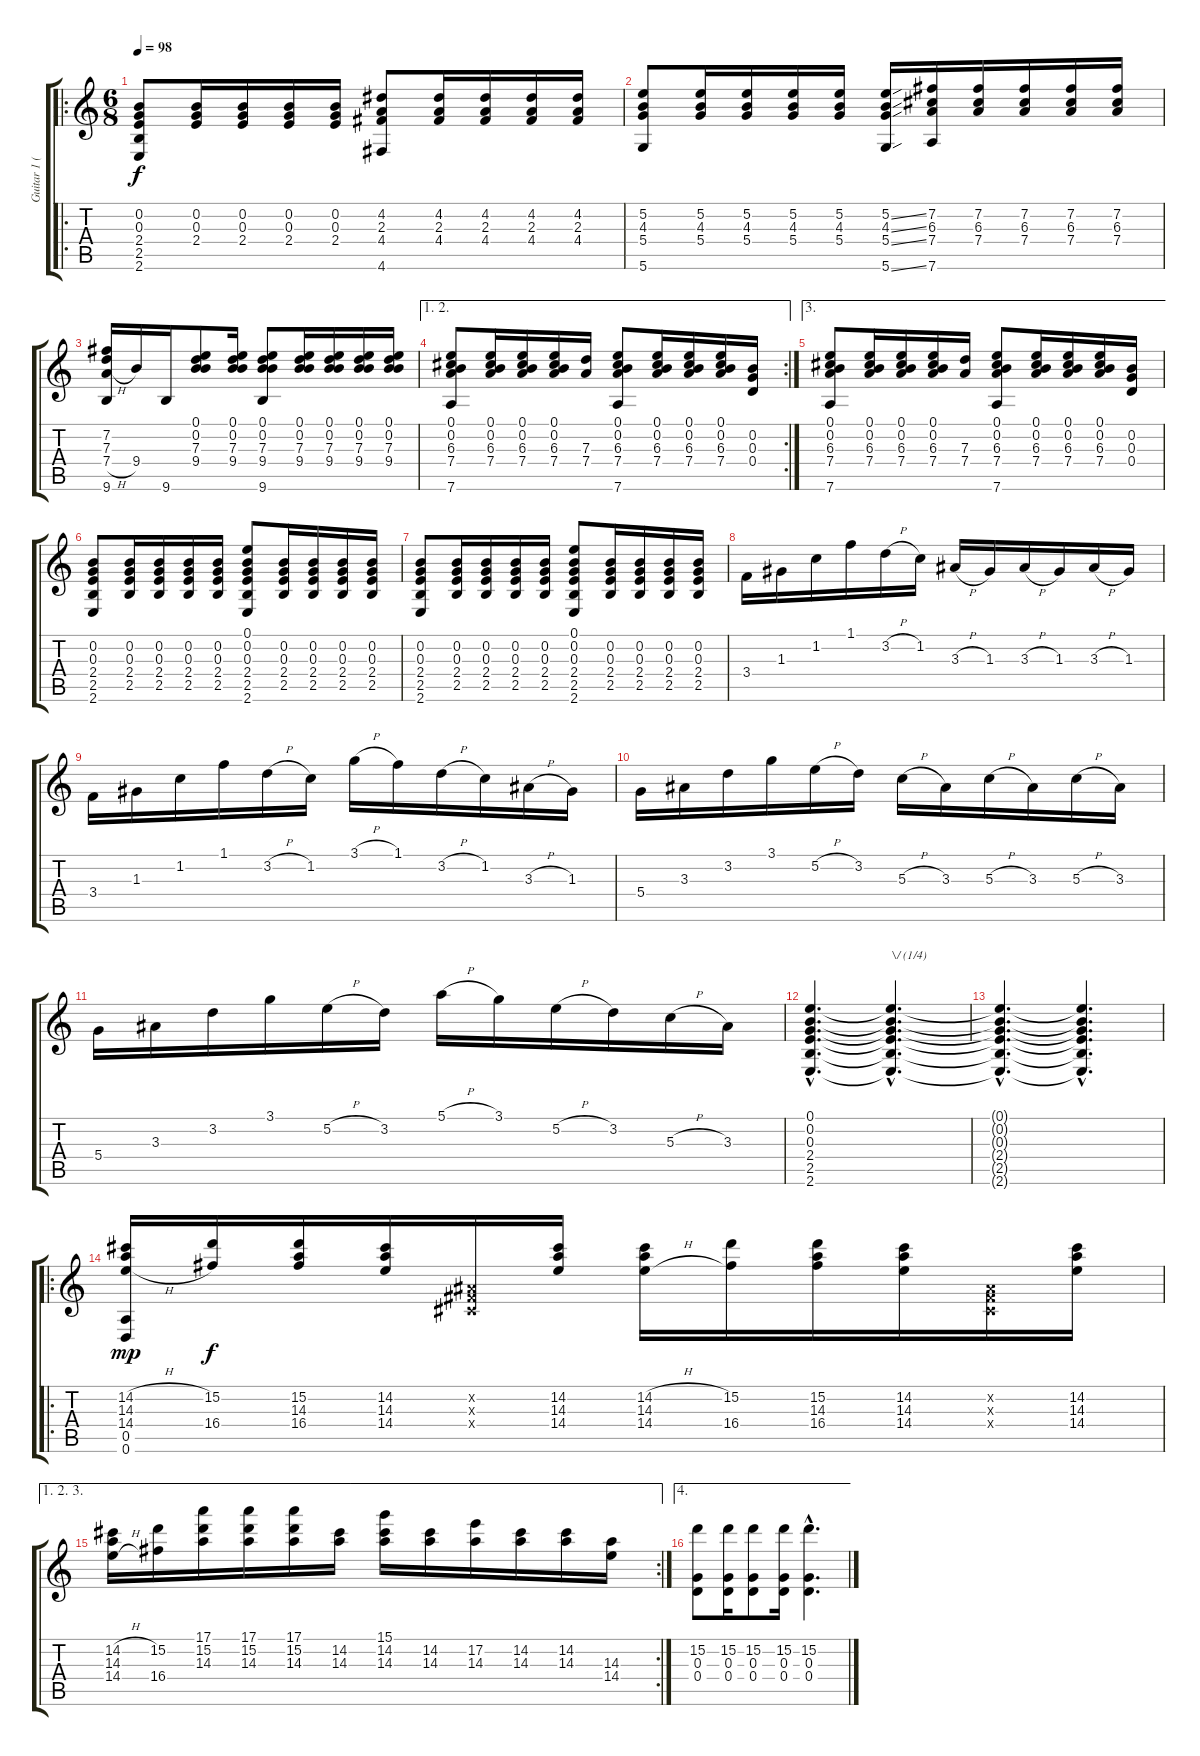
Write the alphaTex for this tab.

\track ("Guitar 1 (electric)" "Guitar 1 (") {instrument electricguitarclean}
\staff {score tabs}
\tuning (E4 B3 G3 D3 A2 D2) {hide}
\ro
\ts (6 8)
\tempo 98
\clef g2
\ks c
(0.2 0.3 2.4 2.5 2.6).8{dy f} (0.2 0.3 2.4).16 (0.2 0.3 2.4).16 (0.2 0.3 2.4).16 (0.2 0.3 2.4).16 (4.2 2.3 4.4 4.6).8 (4.2 2.3 4.4).16 (4.2 2.3 4.4).16 (4.2 2.3 4.4).16 (4.2 2.3 4.4).16 |
(5.2 4.3 5.4 5.6).8 (5.2 4.3 5.4).16 (5.2 4.3 5.4).16 (5.2 4.3 5.4).16 (5.2 4.3 5.4).16 (5.2{ss} 4.3{ss} 5.4{ss} 5.6{ss}).16 (7.2 6.3 7.4 7.6).16 (7.2 6.3 7.4).16 (7.2 6.3 7.4).16 (7.2 6.3 7.4).16 (7.2 6.3 7.4).16 |
(7.2 7.3 7.4{h} 9.6).16 9.4.16 9.6.16 (0.1 0.2 7.3 9.4).8 (0.1 0.2 7.3 9.4).16 (0.1 0.2 7.3 9.4 9.6).8 (0.1 0.2 7.3 9.4).16 (0.1 0.2 7.3 9.4).16 (0.1 0.2 7.3 9.4).16 (0.1 0.2 7.3 9.4).16 |
\ae (1 2)
\rc 2
(0.1 0.2 6.3 7.4 7.6).8 (0.1 0.2 6.3 7.4).16 (0.1 0.2 6.3 7.4).16 (0.1 0.2 6.3 7.4).16 (7.3 7.4).16 (0.1 0.2 6.3 7.4 7.6).8 (0.1 0.2 6.3 7.4).16 (0.1 0.2 6.3 7.4).16 (0.1 0.2 6.3 7.4).16 (0.2 0.3 0.4).16 |
\ae 3
(0.1 0.2 6.3 7.4 7.6).8 (0.1 0.2 6.3 7.4).16 (0.1 0.2 6.3 7.4).16 (0.1 0.2 6.3 7.4).16 (7.3 7.4).16 (0.1 0.2 6.3 7.4 7.6).8 (0.1 0.2 6.3 7.4).16 (0.1 0.2 6.3 7.4).16 (0.1 0.2 6.3 7.4).16 (0.2 0.3 0.4).16 |
(0.2 0.3 2.4 2.5 2.6).8 (0.2 0.3 2.4 2.5).16 (0.2 0.3 2.4 2.5).16 (0.2 0.3 2.4 2.5).16 (0.2 0.3 2.4 2.5).16 (0.1 0.2 0.3 2.4 2.5 2.6).8 (0.2 0.3 2.4 2.5).16 (0.2 0.3 2.4 2.5).16 (0.2 0.3 2.4 2.5).16 (0.2 0.3 2.4 2.5).16 |
(0.2 0.3 2.4 2.5 2.6).8 (0.2 0.3 2.4 2.5).16 (0.2 0.3 2.4 2.5).16 (0.2 0.3 2.4 2.5).16 (0.2 0.3 2.4 2.5).16 (0.1 0.2 0.3 2.4 2.5 2.6).8 (0.2 0.3 2.4 2.5).16 (0.2 0.3 2.4 2.5).16 (0.2 0.3 2.4 2.5).16 (0.2 0.3 2.4 2.5).16 |
3.4.16 1.3.16 1.2.16 1.1.16 3.2{h}.16 1.2.16 3.3{h}.16 1.3.16 3.3{h}.16 1.3.16 3.3{h}.16 1.3.16 |
3.4.16 1.3.16 1.2.16 1.1.16 3.2{h}.16 1.2.16 3.1{h}.16 1.1.16 3.2{h}.16 1.2.16 3.3{h}.16 1.3.16 |
5.4.16 3.3.16 3.2.16 3.1.16 5.2{h}.16 3.2.16 5.3{h}.16 3.3.16 5.3{h}.16 3.3.16 5.3{h}.16 3.3.16 |
5.4.16 3.3.16 3.2.16 3.1.16 5.2{h}.16 3.2.16 5.1{h}.16 3.1.16 5.2{h}.16 3.2.16 5.3{h}.16 3.3.16 |
(0.1{hac} 0.2{hac} 0.3{hac} 2.4{hac} 2.5{hac} 2.6{hac}).4{d} (0.1{hac t} 0.2{hac t} 0.3{hac t} 2.4{hac t} 2.5{hac t} 2.6{hac t}).4{d txt "\\/ (1/4)"} |
(0.1{hac t} 0.2{hac t} 0.3{hac t} 2.4{hac t} 2.5{hac t} 2.6{hac t}).4{d} (0.1{hac t} 0.2{hac t} 0.3{hac t} 2.4{hac t} 2.5{hac t} 2.6{hac t}).4{d} |
\ro
(14.2{h} 14.3 14.4{h} 0.5 0.6).16{dy mp} (15.2 16.4).16{dy f} (15.2 14.3 16.4).16 (14.2 14.3 14.4).16 (-1.2{x} -1.3{x} -1.4{x}).16 (14.2 14.3 14.4).16 (14.2{h} 14.3 14.4{h}).16 (15.2 16.4).16 (15.2 14.3 16.4).16 (14.2 14.3 14.4).16 (-1.2{x} -1.3{x} -1.4{x}).16 (14.2 14.3 14.4).16 |
\ae (1 2 3)
\rc 2
(14.2{h} 14.3 14.4{h}).16 (15.2 16.4).16 (17.1 15.2 14.3).16 (17.1 15.2 14.3).16 (17.1 15.2 14.3).16 (14.2 14.3).16 (15.1 14.2 14.3).16 (14.2 14.3).16 (17.2 14.3).16 (14.2 14.3).16 (14.2 14.3).16 (14.3 14.4).16 |
\ae 4
(15.2 0.3 0.4).8 (15.2 0.3 0.4).16 (15.2 0.3 0.4).8 (15.2 0.3 0.4).16 (15.2{hac} 0.3{hac} 0.4{hac}).4{d}
